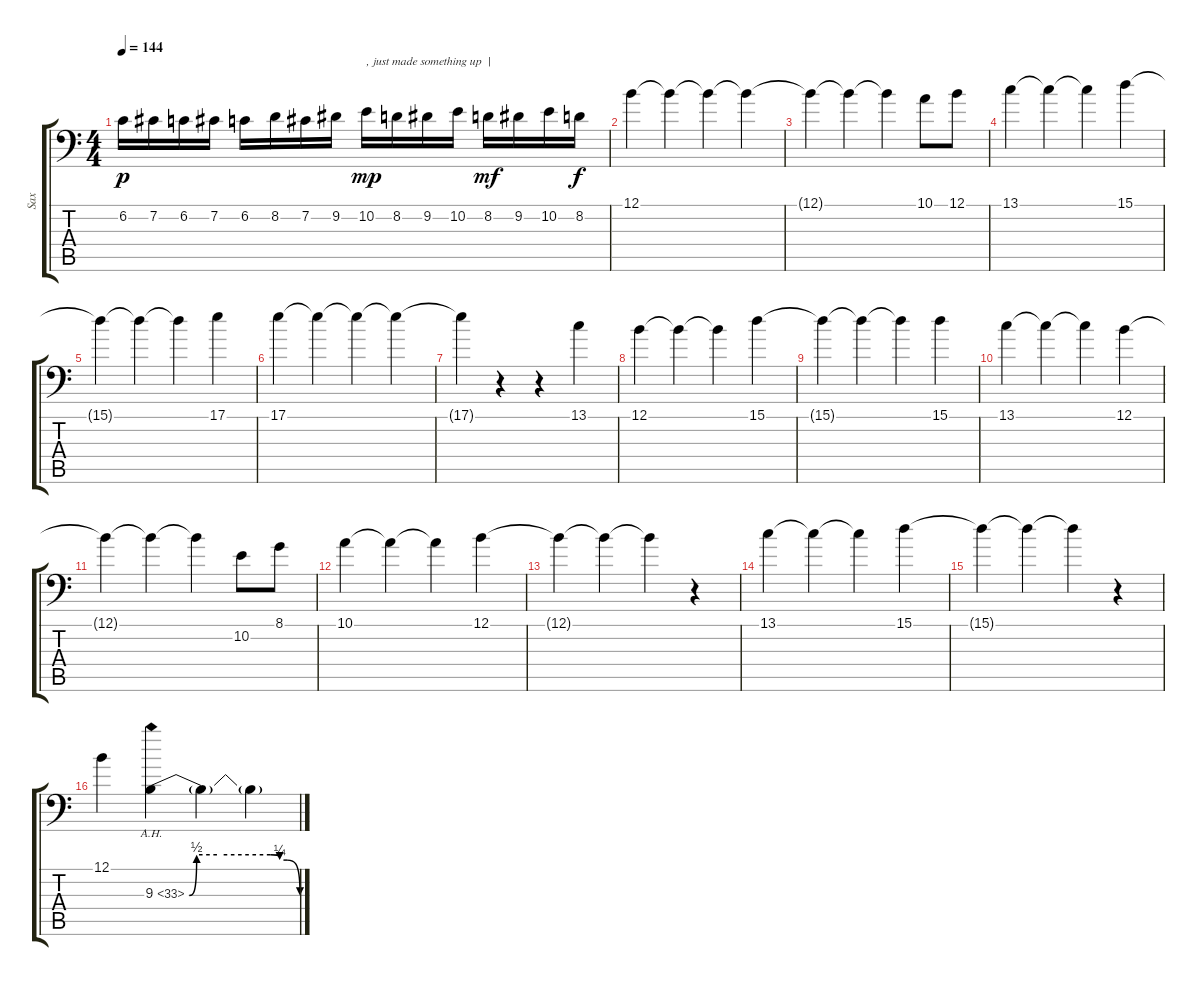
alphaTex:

\track ("Sax" "Sax") {instrument altosax}
\staff {score tabs}
\tuning (B3 Gb3 D3 A2 E2 Bb1) {hide}
\ts (4 4)
\tempo 144
\clef f4
\ks c
6.2.16{dy p} 7.2.16 6.2.16 7.2.16 6.2.16 8.2.16 7.2.16 9.2.16 10.2.16{txt ", just made something up  |" dy mp} 8.2.16 9.2.16 10.2.16 8.2.16{dy mf} 9.2.16 10.2.16 8.2.16{dy f} |
12.1.4 12.1{t}.4 12.1{t}.4 12.1{t}.4 |
12.1{t}.4 12.1{t}.4 12.1{t}.4 10.1.8 12.1.8 |
13.1.4 13.1{t}.4 13.1{t}.4 15.1.4 |
15.1{t}.4 15.1{t}.4 15.1{t}.4 17.1.4 |
17.1.4 17.1{t}.4 17.1{t}.4 17.1{t}.4{volume 0 instrument altosax} |
17.1{t}.4 r.4 r.4{volume 11 instrument altosax} 13.1.4 |
12.1.4 12.1{t}.4 12.1{t}.4 15.1.4 |
15.1{t}.4 15.1{t}.4 15.1{t}.4 15.1.4 |
13.1.4 13.1{t}.4 13.1{t}.4 12.1.4 |
12.1{t}.4 12.1{t}.4 12.1{t}.4 10.2.8 8.1.8 |
10.1.4 10.1{t}.4 10.1{t}.4 12.1.4 |
12.1{t}.4 12.1{t}.4 12.1{t}.4 r.4 |
13.1.4 13.1{t}.4 13.1{t}.4 15.1.4 |
15.1{t}.4 15.1{t}.4 15.1{t}.4 r.4 |
12.1.4 9.3{be (custom 0 0 4 2 15 2 44 2 49 1 53 1 60 0) ah 24}.4 9.3{t}.4 9.3{t}.4
